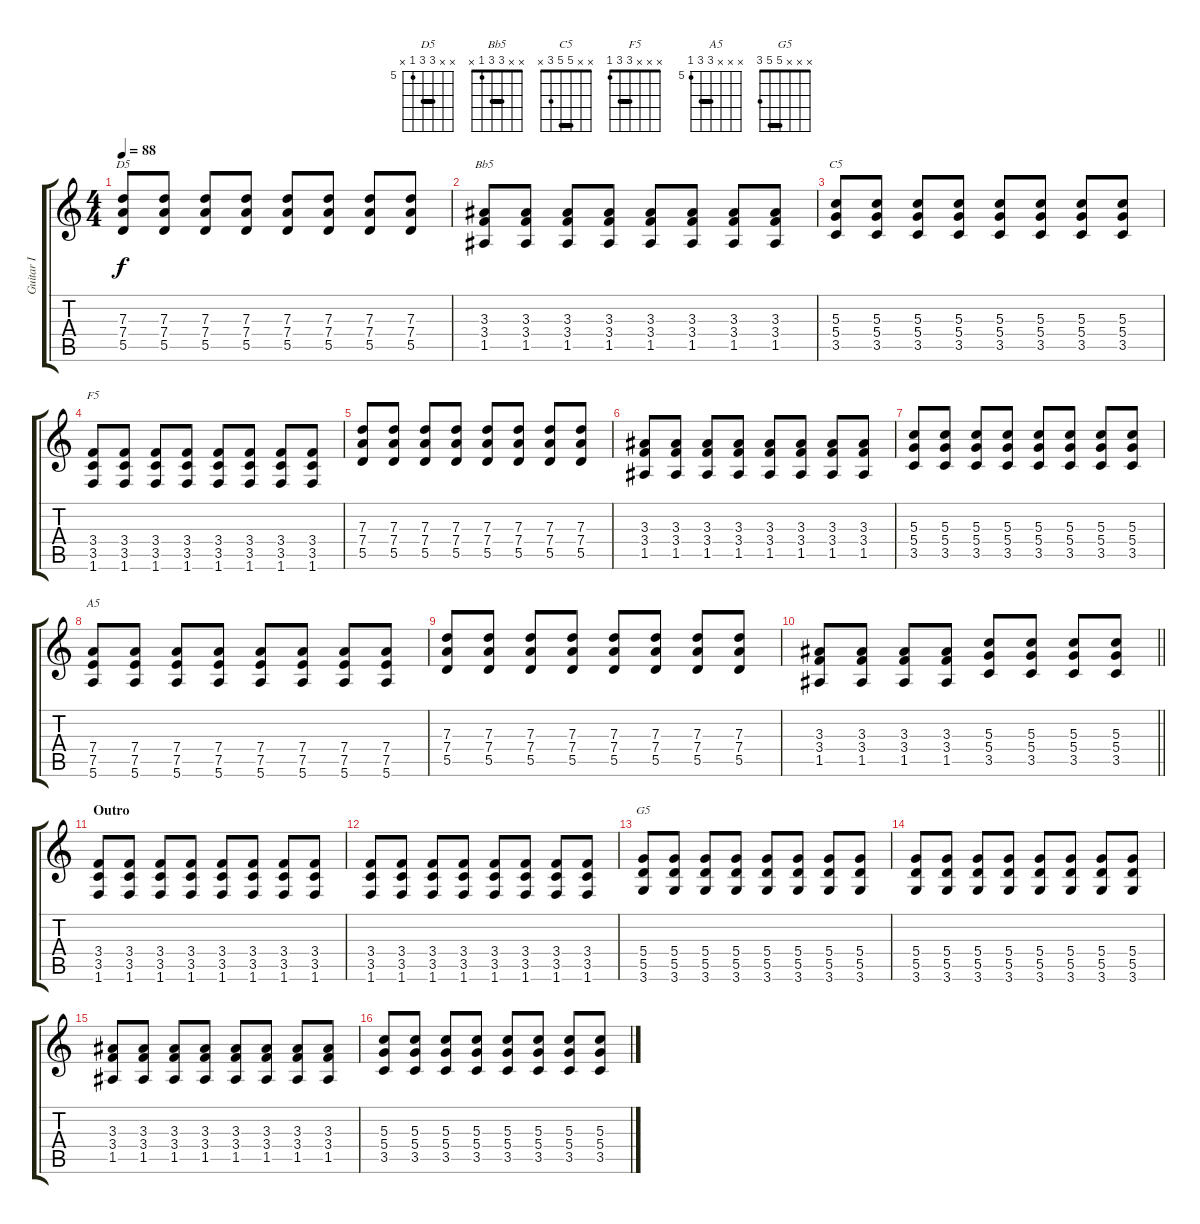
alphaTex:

\track ("Guitar I" "Guitar I") {instrument distortionguitar}
\staff {score tabs}
\tuning (E4 B3 G3 D3 A2 E2) {hide}
\chord ("D5" x x 7 7 5 x) {firstfret 5 barre 7}
\chord ("Bb5" x x 3 3 1 x) {barre 3}
\chord ("C5" x x 5 5 3 x) {barre 5}
\chord ("F5" x x x 3 3 1) {barre 3}
\chord ("A5" x x x 7 7 5) {firstfret 5 barre 7}
\chord ("G5" x x x 5 5 3) {barre 5}
\ts (4 4)
\tempo 88
\clef g2
\ks c
(7.3 7.4 5.5).8{ch "D5" dy f} (7.3 7.4 5.5).8 (7.3 7.4 5.5).8 (7.3 7.4 5.5).8 (7.3 7.4 5.5).8 (7.3 7.4 5.5).8 (7.3 7.4 5.5).8 (7.3 7.4 5.5).8 |
(3.3 3.4 1.5).8{ch "Bb5"} (3.3 3.4 1.5).8 (3.3 3.4 1.5).8 (3.3 3.4 1.5).8 (3.3 3.4 1.5).8 (3.3 3.4 1.5).8 (3.3 3.4 1.5).8 (3.3 3.4 1.5).8 |
(5.3 5.4 3.5).8{ch "C5"} (5.3 5.4 3.5).8 (5.3 5.4 3.5).8 (5.3 5.4 3.5).8 (5.3 5.4 3.5).8 (5.3 5.4 3.5).8 (5.3 5.4 3.5).8 (5.3 5.4 3.5).8 |
(3.4 3.5 1.6).8{ch "F5"} (3.4 3.5 1.6).8 (3.4 3.5 1.6).8 (3.4 3.5 1.6).8 (3.4 3.5 1.6).8 (3.4 3.5 1.6).8 (3.4 3.5 1.6).8 (3.4 3.5 1.6).8 |
(7.3 7.4 5.5).8 (7.3 7.4 5.5).8 (7.3 7.4 5.5).8 (7.3 7.4 5.5).8 (7.3 7.4 5.5).8 (7.3 7.4 5.5).8 (7.3 7.4 5.5).8 (7.3 7.4 5.5).8 |
(3.3 3.4 1.5).8 (3.3 3.4 1.5).8 (3.3 3.4 1.5).8 (3.3 3.4 1.5).8 (3.3 3.4 1.5).8 (3.3 3.4 1.5).8 (3.3 3.4 1.5).8 (3.3 3.4 1.5).8 |
(5.3 5.4 3.5).8 (5.3 5.4 3.5).8 (5.3 5.4 3.5).8 (5.3 5.4 3.5).8 (5.3 5.4 3.5).8 (5.3 5.4 3.5).8 (5.3 5.4 3.5).8 (5.3 5.4 3.5).8 |
(7.4 7.5 5.6).8{ch "A5"} (7.4 7.5 5.6).8 (7.4 7.5 5.6).8 (7.4 7.5 5.6).8 (7.4 7.5 5.6).8 (7.4 7.5 5.6).8 (7.4 7.5 5.6).8 (7.4 7.5 5.6).8 |
(7.3 7.4 5.5).8 (7.3 7.4 5.5).8 (7.3 7.4 5.5).8 (7.3 7.4 5.5).8 (7.3 7.4 5.5).8 (7.3 7.4 5.5).8 (7.3 7.4 5.5).8 (7.3 7.4 5.5).8 |
\barLineRight lightlight
(3.3 3.4 1.5).8 (3.3 3.4 1.5).8 (3.3 3.4 1.5).8 (3.3 3.4 1.5).8 (5.3 5.4 3.5).8 (5.3 5.4 3.5).8 (5.3 5.4 3.5).8 (5.3 5.4 3.5).8 |
\section ("" "Outro")
(3.4 3.5 1.6).8 (3.4 3.5 1.6).8 (3.4 3.5 1.6).8 (3.4 3.5 1.6).8 (3.4 3.5 1.6).8 (3.4 3.5 1.6).8 (3.4 3.5 1.6).8 (3.4 3.5 1.6).8 |
(3.4 3.5 1.6).8 (3.4 3.5 1.6).8 (3.4 3.5 1.6).8 (3.4 3.5 1.6).8 (3.4 3.5 1.6).8 (3.4 3.5 1.6).8 (3.4 3.5 1.6).8 (3.4 3.5 1.6).8 |
(5.4 5.5 3.6).8{ch "G5"} (5.4 5.5 3.6).8 (5.4 5.5 3.6).8 (5.4 5.5 3.6).8 (5.4 5.5 3.6).8 (5.4 5.5 3.6).8 (5.4 5.5 3.6).8 (5.4 5.5 3.6).8 |
(5.4 5.5 3.6).8 (5.4 5.5 3.6).8 (5.4 5.5 3.6).8 (5.4 5.5 3.6).8 (5.4 5.5 3.6).8 (5.4 5.5 3.6).8 (5.4 5.5 3.6).8 (5.4 5.5 3.6).8 |
(3.3 3.4 1.5).8 (3.3 3.4 1.5).8 (3.3 3.4 1.5).8 (3.3 3.4 1.5).8 (3.3 3.4 1.5).8 (3.3 3.4 1.5).8 (3.3 3.4 1.5).8 (3.3 3.4 1.5).8 |
(5.3 5.4 3.5).8 (5.3 5.4 3.5).8 (5.3 5.4 3.5).8 (5.3 5.4 3.5).8 (5.3 5.4 3.5).8 (5.3 5.4 3.5).8 (5.3 5.4 3.5).8 (5.3 5.4 3.5).8
